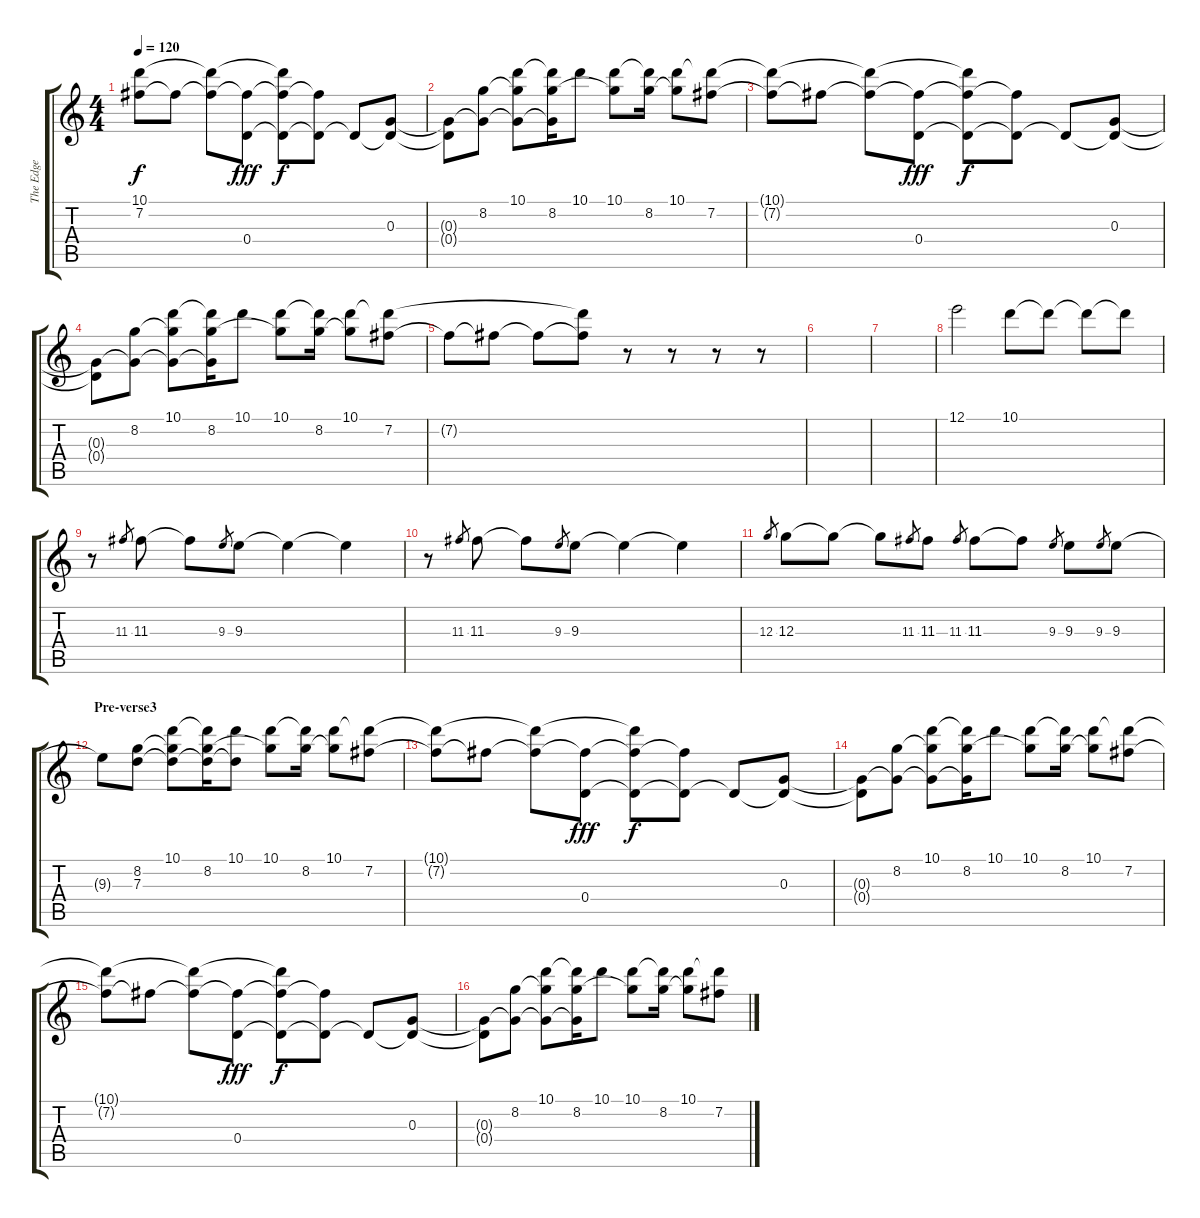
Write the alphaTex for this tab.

\track ("The Edge" "The Edge") {instrument overdrivenguitar}
\staff {score tabs}
\tuning (E4 B3 G3 D3 A2 E2) {hide}
\ts (4 4)
\tempo 120
\clef g2
\ks c
(10.1{t} 7.2{t}).8{dy f} 7.2{t}.8 (10.1{t} 7.2{t}).8 (7.2{t} 0.4).8{dy fff} (10.1{t} 7.2{t} 0.4{t}).8{dy f} (7.2{t} 0.4{t}).8 0.4{t}.8 (0.3 0.4{t}).8 |
(0.3{t} 0.4{t}).8 (8.2 0.3{t}).8 (10.1 8.2{t} 0.3{t}).8 (10.1{t} 8.2 0.3{t}).16 10.1.8 (10.1 8.2{t}).8 (10.1{t} 8.2).16 (10.1 8.2{t}).8 (10.1{t} 7.2).8 |
(10.1{t} 7.2{t}).8 7.2{t}.8 (10.1{t} 7.2{t}).8 (7.2{t} 0.4).8{dy fff} (10.1{t} 7.2{t} 0.4{t}).8{dy f} (7.2{t} 0.4{t}).8 0.4{t}.8 (0.3 0.4{t}).8 |
(0.3{t} 0.4{t}).8 (8.2 0.3{t}).8 (10.1 8.2{t} 0.3{t}).8 (10.1{t} 8.2 0.3{t}).16 10.1.8 (10.1 8.2{t}).8 (10.1{t} 8.2).16 (10.1 8.2{t}).8 (10.1{t} 7.2).8 |
7.2{t}.8 7.2{t}.8 7.2{t}.8 (10.1{t} 7.2{t}).8 r.8 r.8 r.8 r.8 |
|
|
12.1.2 10.1.8 10.1{t}.8 10.1{t}.8 10.1{t}.8 |
r.8 11.3.8{gr} 11.3.8 11.3{t}.8 9.3.8{gr} 9.3.8 9.3{t}.4 9.3{t}.4 |
r.8 11.3.8{gr} 11.3.8 11.3{t}.8 9.3.8{gr} 9.3.8 9.3{t}.4 9.3{t}.4 |
12.3.8{gr} 12.3.8 12.3{t}.8 12.3{t}.8 11.3.8{gr} 11.3.8 11.3.8{gr} 11.3.8 11.3{t}.8 9.3.8{gr} 9.3.8 9.3.8{gr} 9.3.8 |
\section ("" "Pre-verse3")
9.3{t}.8{instrument overdrivenguitar} (8.2 7.3).8 (10.1 8.2{t} 7.3{t}).8 (10.1{t} 8.2 7.3{t}).16 (10.1 7.3{t}).8 (10.1 8.2{t}).8 (10.1{t} 8.2).16 (10.1 8.2{t}).8 (10.1{t} 7.2).8 |
(10.1{t} 7.2{t}).8 7.2{t}.8 (10.1{t} 7.2{t}).8 (7.2{t} 0.4).8{dy fff} (10.1{t} 7.2{t} 0.4{t}).8{dy f} (7.2{t} 0.4{t}).8 0.4{t}.8 (0.3 0.4{t}).8 |
(0.3{t} 0.4{t}).8 (8.2 0.3{t}).8 (10.1 8.2{t} 0.3{t}).8 (10.1{t} 8.2 0.3{t}).16 10.1.8 (10.1 8.2{t}).8 (10.1{t} 8.2).16 (10.1 8.2{t}).8 (10.1{t} 7.2).8 |
(10.1{t} 7.2{t}).8 7.2{t}.8 (10.1{t} 7.2{t}).8 (7.2{t} 0.4).8{dy fff} (10.1{t} 7.2{t} 0.4{t}).8{dy f} (7.2{t} 0.4{t}).8 0.4{t}.8 (0.3 0.4{t}).8 |
(0.3{t} 0.4{t}).8 (8.2 0.3{t}).8 (10.1 8.2{t} 0.3{t}).8 (10.1{t} 8.2 0.3{t}).16 10.1.8 (10.1 8.2{t}).8 (10.1{t} 8.2).16 (10.1 8.2{t}).8 (10.1{t} 7.2).8
